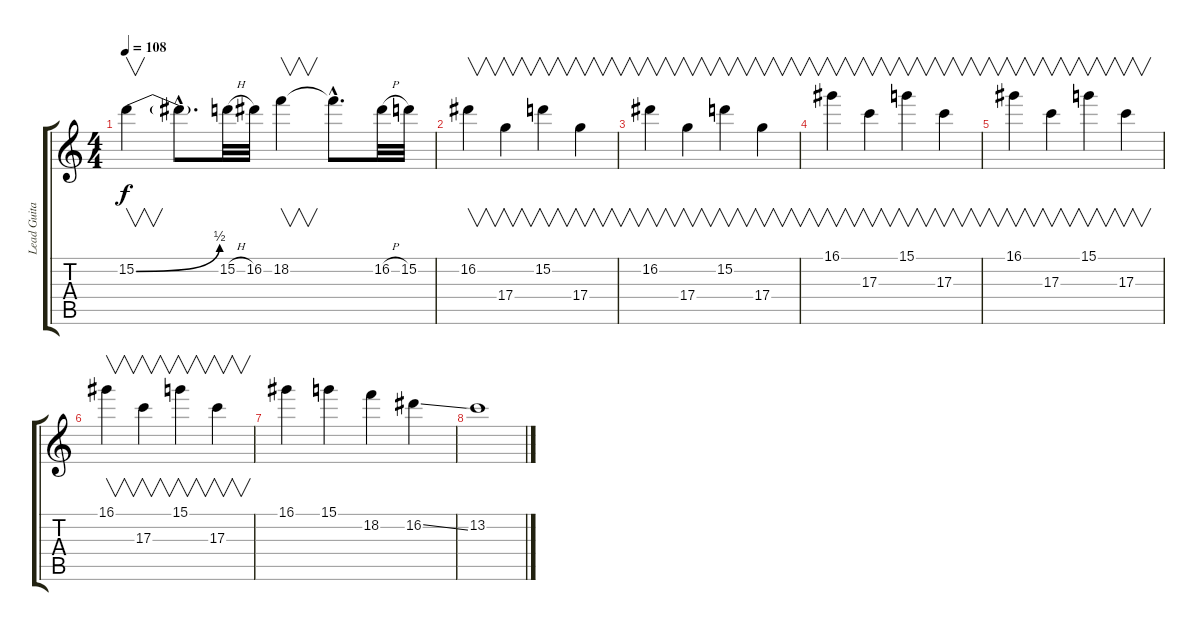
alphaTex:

\track ("Lead Guitar 2" "Lead Guita") {instrument distortionguitar}
\staff {score tabs}
\tuning (E4 B3 G3 D3 A2 E2) {hide}
\ts (4 4)
\tempo 108
\clef g2
\ks c
15.2{be (bend 0 0 60 2)}.4{v dy f} 15.2{hac t}.8{d} 15.2{h}.32 16.2.32 18.2.4{v} 18.2{hac t}.8{d} 16.2{h}.32 15.2.32 |
16.2.4{v} 17.4.4{v} 15.2.4{v} 17.4.4{v} |
16.2.4{v} 17.4.4{v} 15.2.4{v} 17.4.4{v} |
16.1.4{v} 17.3.4{v} 15.1.4{v} 17.3.4{v} |
16.1.4{v} 17.3.4{v} 15.1.4{v} 17.3.4{v} |
16.1.4{v} 17.3.4{v} 15.1.4{v} 17.3.4{v} |
16.1.4 15.1.4 18.2.4 16.2{ss}.4 |
13.2.1
